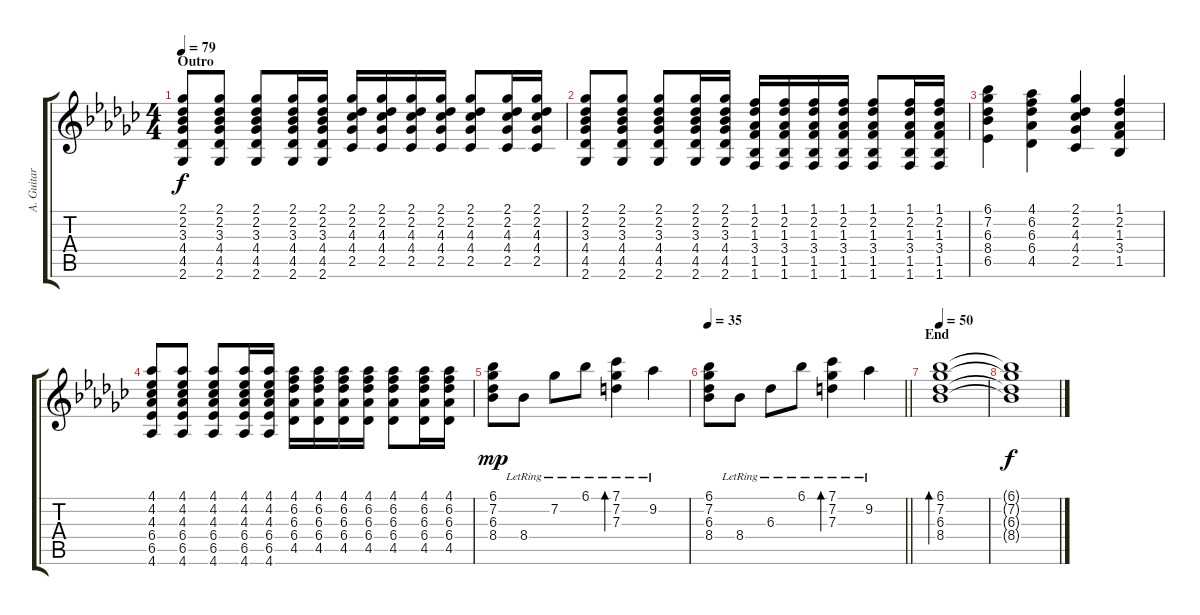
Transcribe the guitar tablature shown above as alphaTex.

\track ("A. Guitar" "A. Guitar") {instrument acousticguitarsteel}
\staff {score tabs}
\tuning (E4 B3 G3 D3 A2 E2) {hide}
\ts (4 4)
\section ("" "Outro")
\tempo 79
\clef g2
\ks gb
(2.1 2.2 3.3 4.4 4.5 2.6).8{dy f} (2.1 2.2 3.3 4.4 4.5 2.6).8 (2.1 2.2 3.3 4.4 4.5 2.6).8 (2.1 2.2 3.3 4.4 4.5 2.6).16 (2.1 2.2 3.3 4.4 4.5 2.6).16 (2.1 2.2 4.3 4.4 2.5).16 (2.1 2.2 4.3 4.4 2.5).16 (2.1 2.2 4.3 4.4 2.5).16 (2.1 2.2 4.3 4.4 2.5).16 (2.1 2.2 4.3 4.4 2.5).8 (2.1 2.2 4.3 4.4 2.5).16 (2.1 2.2 4.3 4.4 2.5).16 |
(2.1 2.2 3.3 4.4 4.5 2.6).8 (2.1 2.2 3.3 4.4 4.5 2.6).8 (2.1 2.2 3.3 4.4 4.5 2.6).8 (2.1 2.2 3.3 4.4 4.5 2.6).16 (2.1 2.2 3.3 4.4 4.5 2.6).16 (1.1 2.2 1.3 3.4 1.5 1.6).16 (1.1 2.2 1.3 3.4 1.5 1.6).16 (1.1 2.2 1.3 3.4 1.5 1.6).16 (1.1 2.2 1.3 3.4 1.5 1.6).16 (1.1 2.2 1.3 3.4 1.5 1.6).8 (1.1 2.2 1.3 3.4 1.5 1.6).16 (1.1 2.2 1.3 3.4 1.5 1.6).16 |
(6.1 7.2 6.3 8.4 6.5).4 (4.1 6.2 6.3 6.4 4.5).4 (2.1 2.2 4.3 4.4 2.5).4 (1.1 2.2 1.3 3.4 1.5).4 |
(4.1 4.2 4.3 6.4 6.5 4.6).8 (4.1 4.2 4.3 6.4 6.5 4.6).8 (4.1 4.2 4.3 6.4 6.5 4.6).8 (4.1 4.2 4.3 6.4 6.5 4.6).16 (4.1 4.2 4.3 6.4 6.5 4.6).16 (4.1 6.2 6.3 6.4 4.5).16 (4.1 6.2 6.3 6.4 4.5).16 (4.1 6.2 6.3 6.4 4.5).16 (4.1 6.2 6.3 6.4 4.5).16 (4.1 6.2 6.3 6.4 4.5).8 (4.1 6.2 6.3 6.4 4.5).16 (4.1 6.2 6.3 6.4 4.5).16 |
(6.1 7.2 6.3 8.4).8{dy mp} 8.4{lr}.8 7.2{lr}.8 6.1{lr}.8 (7.1{lr} 7.2 7.3).4{bd 240} 9.2{lr}.4 |
\tempo 35
\barLineRight lightlight
(6.1 7.2 6.3 8.4).8 8.4{lr}.8 6.3{lr}.8 6.1{lr}.8 (7.1{lr} 7.2 7.3).4{bd 240} 9.2{lr}.4 |
\section ("" "End")
\tempo 50
(6.1 7.2 6.3 8.4).1{bd 240} |
(6.1{t} 7.2{t} 6.3{t} 8.4{t}).1{dy f}
